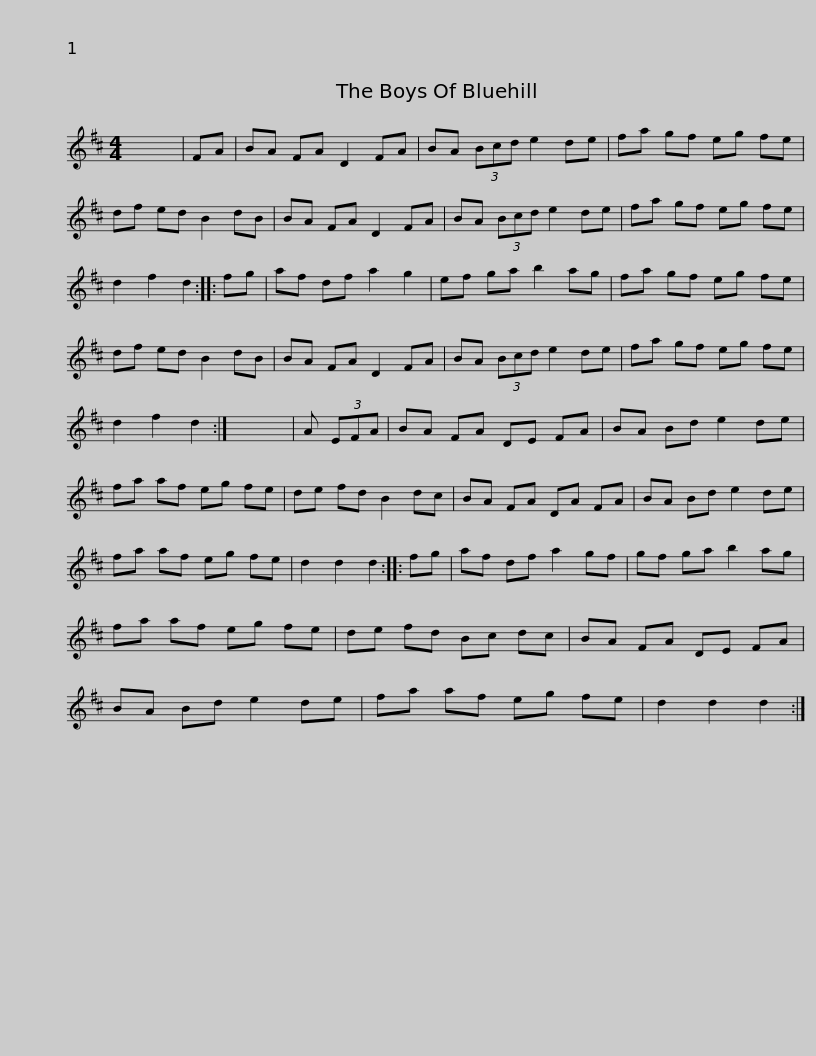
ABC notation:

X:1
L:1/8
M:4/4
I:linebreak $
K:D
V:1 treble
V:1
 x8 | FA | BA FA D2 FA | BA (3Bcd e2 de | fa gf eg fe | %5
 df ed B2 dB | BA FA D2 FA |$ BA (3Bcd e2 de | fa gf eg fe | d2 f2 d2 :: %10
 fg | af df a2 g2 | ef ga b2 ag |$ fa gf eg fe | df ed B2 dB | %15
 BA FA D2 FA | BA (3Bcd e2 de | fa gf eg fe | d2 f2 d2 :| x8 |$ %20
 A (3EFA | BA FA DE FA | BA Bd e2 de | fa af eg fe | de fd B2 dc | %25
 BA FA DA FA |$ BA Bd e2 de | fa af eg fe | d2 d2 d2 :: fg | %30
 af df a2 gf | gf ga b2 ag |$ fa af eg fe | de fd Bc dc | BA FA DE FA | %35
 BA Bd e2 de | fa af eg fe | d2 d2 d2 :| %38
